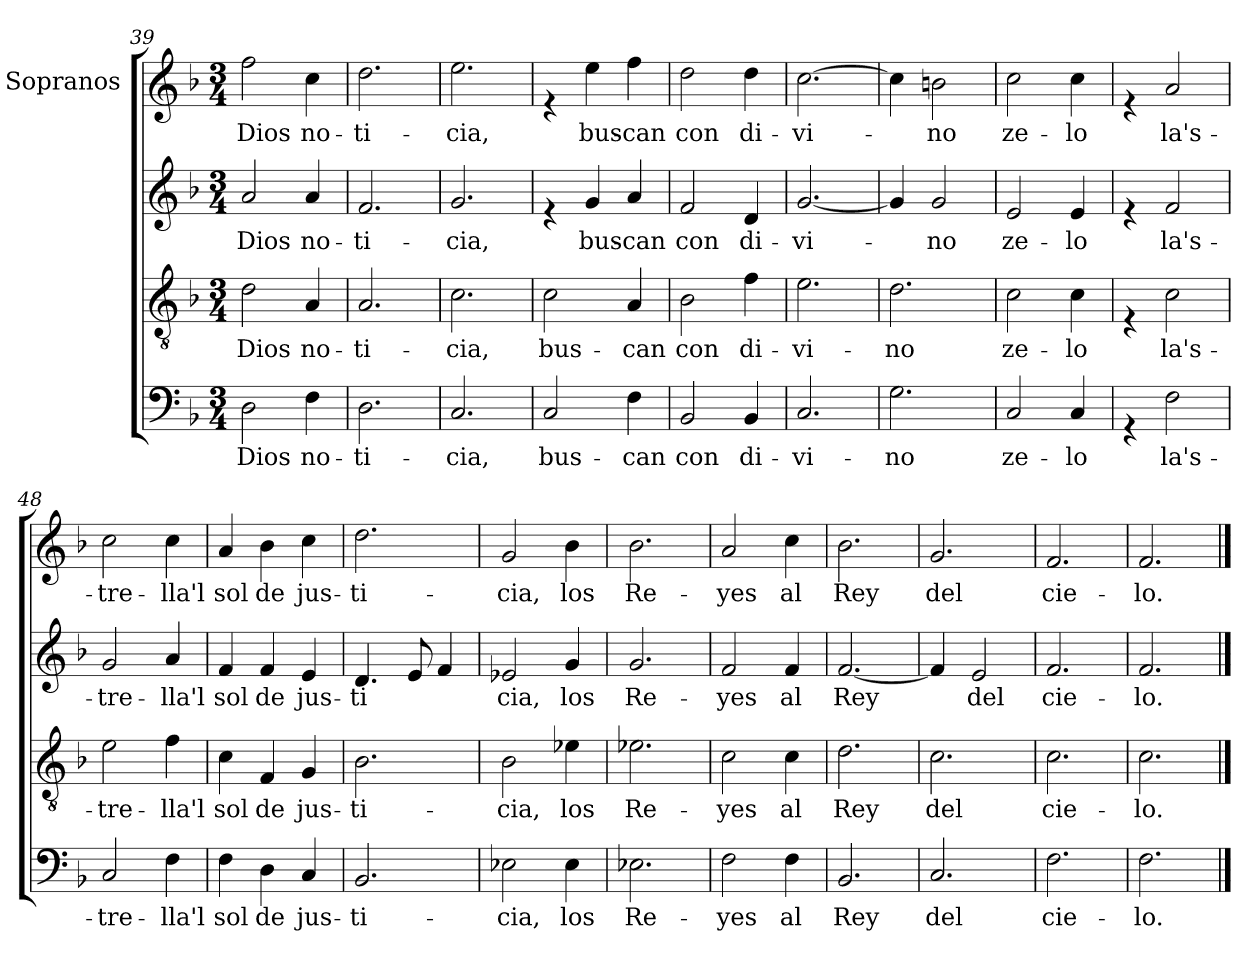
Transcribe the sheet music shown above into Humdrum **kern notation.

**kern	**text	**kern	**text	**kern	**text	**kern	**text
*part4	*part4	*part3	*part3	*part2	*part2	*part1	*part1
*staff4	*staff4	*staff3	*staff3	*staff2	*staff2	*staff1	*staff1
*	*	*	*	*	*	*I"Sopranos	*
*clefF4	*	*clefGv2	*	*clefG2	*	*clefG2	*
*k[b-]	*	*k[b-]	*	*k[b-]	*	*k[b-]	*
*F:	*	*F:	*	*F:	*	*F:	*
*M3/4	*	*M3/4	*	*M3/4	*	*M3/4	*
=39	=39	=39	=39	=39	=39	=39	=39
!	!LO:LY:b	!	!LO:LY:b	!	!LO:LY:b	!	!LO:LY:b
2D\	Dios	2d\	Dios	2a/	Dios	2ff\	Dios
!	!LO:LY:b	!	!LO:LY:b	!	!LO:LY:b	!	!LO:LY:b
4F\	no-	4A/	no-	4a/	no-	4cc\	no-
=40	=40	=40	=40	=40	=40	=40	=40
!	!LO:LY:b	!	!LO:LY:b	!	!LO:LY:b	!	!LO:LY:b
2.D\	-ti-	2.A/	-ti-	2.f/	-ti-	2.dd\	-ti-
=41	=41	=41	=41	=41	=41	=41	=41
!	!LO:LY:b	!	!LO:LY:b	!	!LO:LY:b	!	!LO:LY:b
2.C/	-cia,	2.c\	-cia,	2.g/	-cia,	2.ee\	-cia,
=42	=42	=42	=42	=42	=42	=42	=42
!	!LO:LY:b	!	!LO:LY:b	!	!	!	!
2C/	bus-	2c\	bus-	4re	.	4re	.
!	!	!	!	!	!LO:LY:b	!	!LO:LY:b
.	.	.	.	4g/	bus-	4ee\	bus-
!	!LO:LY:b	!	!LO:LY:b	!	!LO:LY:b	!	!LO:LY:b
4F\	-can	4A/	-can	4a/	-can	4ff\	-can
=43	=43	=43	=43	=43	=43	=43	=43
!	!LO:LY:b	!	!LO:LY:b	!	!LO:LY:b	!	!LO:LY:b
2BB-/	con	2B-\	con	2f/	con	2dd\	con
!	!LO:LY:b	!	!LO:LY:b	!	!LO:LY:b	!	!LO:LY:b
4BB-/	di-	4f\	di-	4d/	di-	4dd\	di-
!!LO:LB:g=z
=44	=44	=44	=44	=44	=44	=44	=44
!	!LO:LY:b	!	!LO:LY:b	!	!LO:LY:b	!	!LO:LY:b
2.C/	-vi-	2.e\	-vi-	[<2.g/	-vi-	[>2.cc\	-vi-
=45	=45	=45	=45	=45	=45	=45	=45
!	!LO:LY:b	!	!LO:LY:b	!	!	!	!
2.G\	-no	2.d\	-no	4g/]	.	4cc\]	.
!	!	!	!	!	!LO:LY:b	!	!LO:LY:b
.	.	.	.	2g/	-no	2bn\	-no
=46	=46	=46	=46	=46	=46	=46	=46
!	!LO:LY:b	!	!LO:LY:b	!	!LO:LY:b	!	!LO:LY:b
2C/	ze-	2c\	ze-	2e/	ze-	2cc\	ze-
!	!LO:LY:b	!	!LO:LY:b	!	!LO:LY:b	!	!LO:LY:b
4C/	-lo	4c\	-lo	4e/	-lo	4cc\	-lo
=47	=47	=47	=47	=47	=47	=47	=47
4rGG	.	4rE	.	4re	.	4re	.
!	!LO:LY:b	!	!LO:LY:b	!	!LO:LY:b	!	!LO:LY:b
2F\	la's-	2c\	la's-	2f/	la's-	2a/	la's-
=48	=48	=48	=48	=48	=48	=48	=48
!	!LO:LY:b	!	!LO:LY:b	!	!LO:LY:b	!	!LO:LY:b
2C/	-tre-	2e\	-tre-	2g/	-tre-	2cc\	-tre-
!	!LO:LY:b	!	!LO:LY:b	!	!LO:LY:b	!	!LO:LY:b
4F\	-lla'l	4f\	-lla'l	4a/	-lla'l	4cc\	-lla'l
=49	=49	=49	=49	=49	=49	=49	=49
!	!LO:LY:b	!	!LO:LY:b	!	!LO:LY:b	!	!LO:LY:b
4F\	sol	4c\	sol	4f/	sol	4a/	sol
!	!LO:LY:b	!	!LO:LY:b	!	!LO:LY:b	!	!LO:LY:b
4D\	de	4F/	de	4f/	de	4b-\	de
!	!LO:LY:b	!	!LO:LY:b	!	!LO:LY:b	!	!LO:LY:b
4C/	jus-	4G/	jus-	4e/	jus-	4cc\	jus-
=50	=50	=50	=50	=50	=50	=50	=50
!	!LO:LY:b	!	!LO:LY:b	!	!LO:LY:b	!	!LO:LY:b
2.BB-/	-ti-	2.B-\	-ti-	4.d/	-ti	2.dd\	-ti-
.	.	.	.	8e/	.	.	.
.	.	.	.	4f/	.	.	.
!!LO:PB:g=z
=51	=51	=51	=51	=51	=51	=51	=51
!	!LO:LY:b	!	!LO:LY:b	!	!LO:LY:b	!	!LO:LY:b
2E-X\	-cia,	2B-\	-cia,	2e-X/	cia,	2g/	-cia,
!	!LO:LY:b	!	!LO:LY:b	!	!LO:LY:b	!	!LO:LY:b
4E-\	los	4e-X\	los	4g/	los	4b-\	los
=52	=52	=52	=52	=52	=52	=52	=52
!	!LO:LY:b	!	!LO:LY:b	!	!LO:LY:b	!	!LO:LY:b
2.E-i\	Re-	2.e-i\	Re-	2.g/	Re-	2.b-\	Re-
=53	=53	=53	=53	=53	=53	=53	=53
!	!LO:LY:b	!	!LO:LY:b	!	!LO:LY:b	!	!LO:LY:b
2F\	-yes	2c\	-yes	2f/	-yes	2a/	-yes
!	!LO:LY:b	!	!LO:LY:b	!	!LO:LY:b	!	!LO:LY:b
4F\	al	4c\	al	4f/	al	4cc\	al
=54	=54	=54	=54	=54	=54	=54	=54
!	!LO:LY:b	!	!LO:LY:b	!	!LO:LY:b	!	!LO:LY:b
2.BB-/	Rey	2.d\	Rey	[<2.f/	Rey	2.b-\	Rey
=55	=55	=55	=55	=55	=55	=55	=55
!	!LO:LY:b	!	!LO:LY:b	!	!	!	!LO:LY:b
2.C/	del	2.c\	del	4f/]	.	2.g/	del
!	!	!	!	!	!LO:LY:b	!	!
.	.	.	.	2e/	del	.	.
=56	=56	=56	=56	=56	=56	=56	=56
!	!LO:LY:b	!	!LO:LY:b	!	!LO:LY:b	!	!LO:LY:b
2.F\	cie-	2.c\	cie-	2.f/	cie-	2.f/	cie-
=57	=57	=57	=57	=57	=57	=57	=57
!	!LO:LY:b	!	!LO:LY:b	!	!LO:LY:b	!	!LO:LY:b
2.F\	-lo.	2.c\	-lo.	2.f/	-lo.	2.f/	-lo.
==	==	==	==	==	==	==	==
*-	*-	*-	*-	*-	*-	*-	*-
